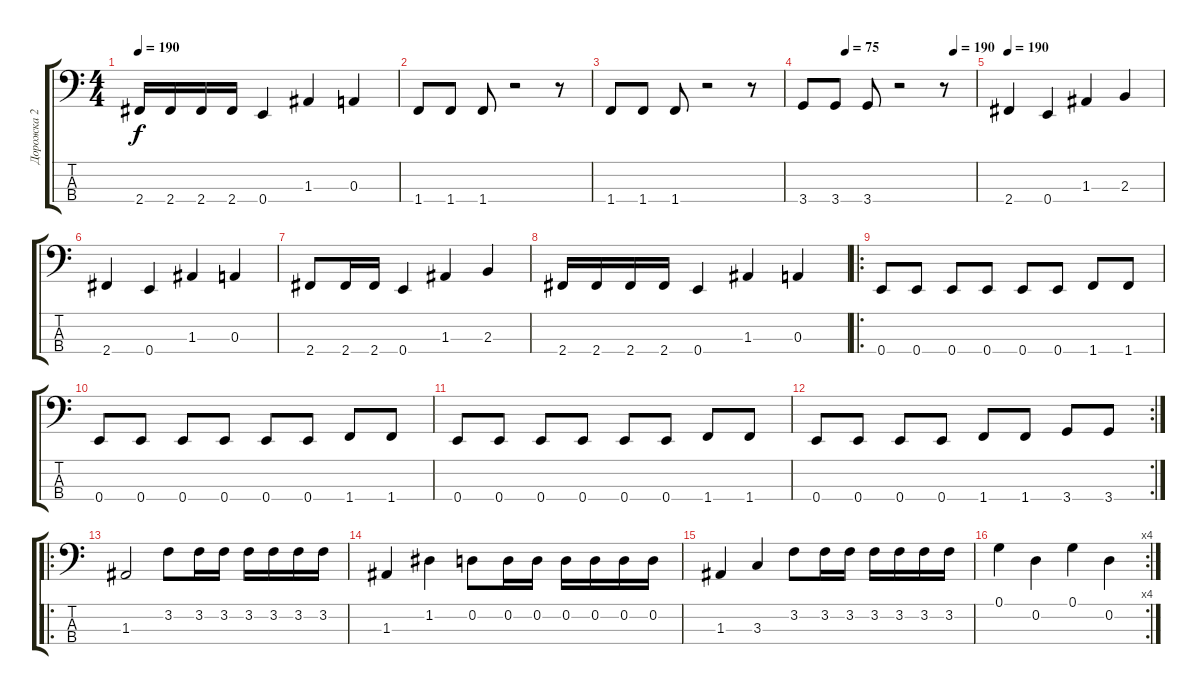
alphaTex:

\track ("Дорожка 2" "Дорожка 2") {instrument electricbasspick}
\staff {score tabs}
\tuning (G2 D2 A1 E1) {hide}
\ts (4 4)
\tempo 190
\clef f4
\ks c
2.4.16{dy f} 2.4.16 2.4.16 2.4.16 0.4.4 1.3.4 0.3.4 |
1.4.8 1.4.8 1.4.8 r.2 r.8 |
1.4.8 1.4.8 1.4.8 r.2 r.8 |
\tempo (75 0.25)
\tempo (190 0.875)
3.4.8 3.4.8 3.4.8 r.2 r.8 |
\tempo 195
\tempo 190
2.4.4 0.4.4 1.3.4 2.3.4 |
2.4.4 0.4.4 1.3.4 0.3.4 |
2.4.8 2.4.16 2.4.16 0.4.4 1.3.4 2.3.4 |
2.4.16 2.4.16 2.4.16 2.4.16 0.4.4 1.3.4 0.3.4 |
\ro
0.4.8 0.4.8 0.4.8 0.4.8 0.4.8 0.4.8 1.4.8 1.4.8 |
0.4.8 0.4.8 0.4.8 0.4.8 0.4.8 0.4.8 1.4.8 1.4.8 |
0.4.8 0.4.8 0.4.8 0.4.8 0.4.8 0.4.8 1.4.8 1.4.8 |
\rc 2
0.4.8 0.4.8 0.4.8 0.4.8 1.4.8 1.4.8 3.4.8 3.4.8 |
\ro
1.3.2 3.2.8 3.2.16 3.2.16 3.2.16 3.2.16 3.2.16 3.2.16 |
1.3.4 1.2.4 0.2.8 0.2.16 0.2.16 0.2.16 0.2.16 0.2.16 0.2.16 |
1.3.4 3.3.4 3.2.8 3.2.16 3.2.16 3.2.16 3.2.16 3.2.16 3.2.16 |
\rc 4
0.1.4 0.2.4 0.1.4 0.2.4
